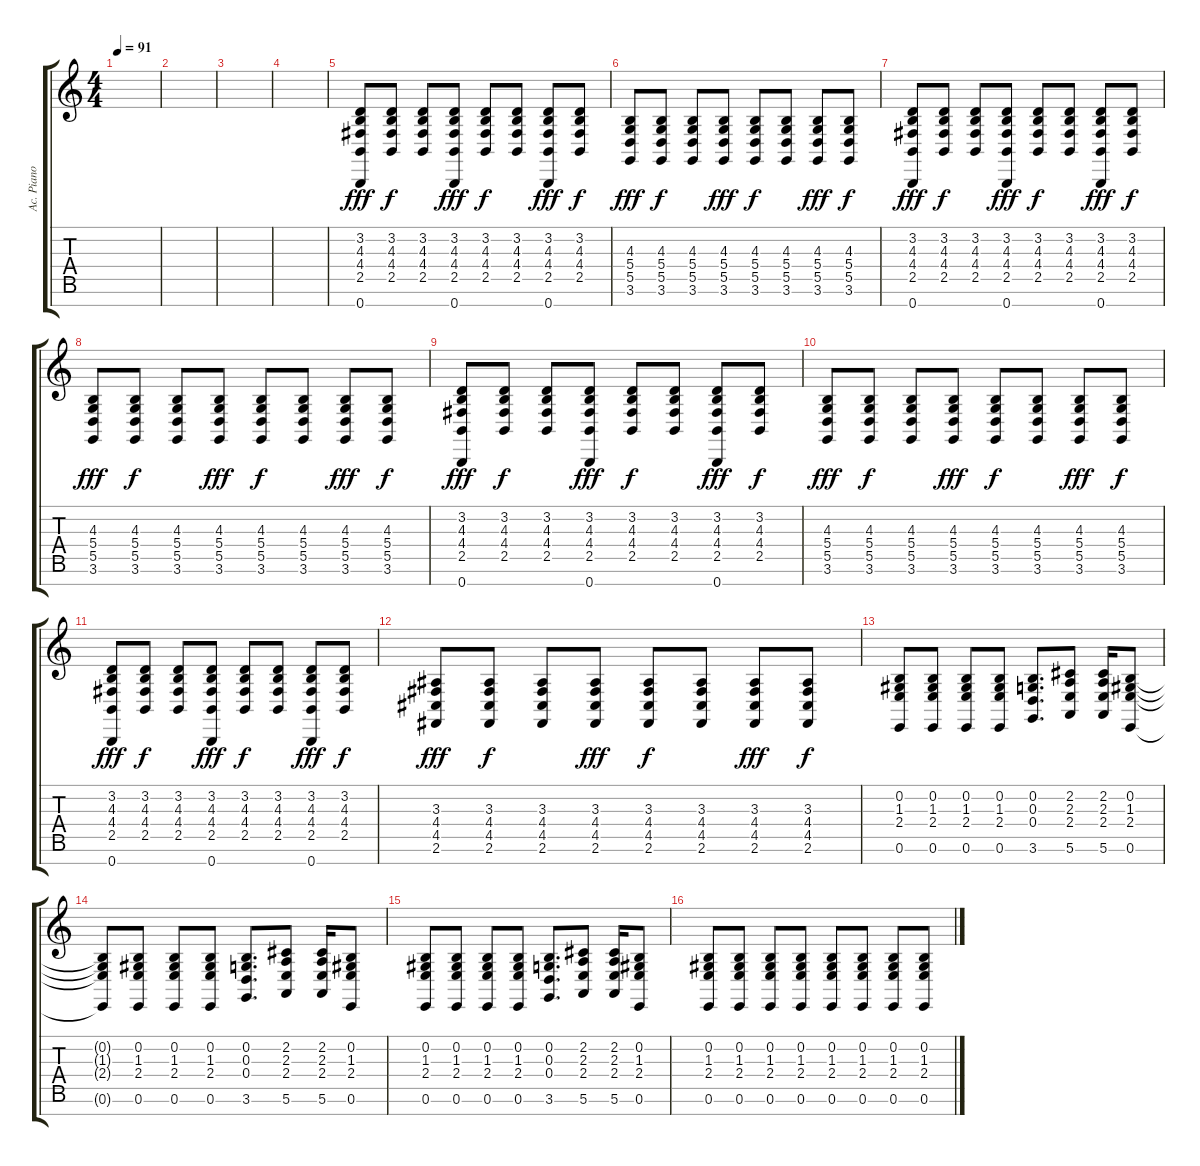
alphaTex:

\track ("Ac. Piano" "Ac. Piano") {instrument acousticgrandpiano}
\staff {score tabs}
\tuning (E4 B3 G3 D3 A2 E2 B1) {hide}
\ts (4 4)
\tempo 91
\clef g2
\ks c
|
|
|
|
(3.2 4.3 4.4 2.5 0.7).8{dy fff volume 10} (3.2 4.3 4.4 2.5).8{dy f} (3.2 4.3 4.4 2.5).8 (3.2 4.3 4.4 2.5 0.7).8{dy fff} (3.2 4.3 4.4 2.5).8{dy f} (3.2 4.3 4.4 2.5).8 (3.2 4.3 4.4 2.5 0.7).8{dy fff} (3.2 4.3 4.4 2.5).8{dy f} |
(4.3 5.4 5.5 3.6).8{dy fff} (4.3 5.4 5.5 3.6).8{dy f} (4.3 5.4 5.5 3.6).8 (4.3 5.4 5.5 3.6).8{dy fff} (4.3 5.4 5.5 3.6).8{dy f} (4.3 5.4 5.5 3.6).8 (4.3 5.4 5.5 3.6).8{dy fff} (4.3 5.4 5.5 3.6).8{dy f} |
(3.2 4.3 4.4 2.5 0.7).8{dy fff} (3.2 4.3 4.4 2.5).8{dy f} (3.2 4.3 4.4 2.5).8 (3.2 4.3 4.4 2.5 0.7).8{dy fff} (3.2 4.3 4.4 2.5).8{dy f} (3.2 4.3 4.4 2.5).8 (3.2 4.3 4.4 2.5 0.7).8{dy fff} (3.2 4.3 4.4 2.5).8{dy f} |
(4.3 5.4 5.5 3.6).8{dy fff} (4.3 5.4 5.5 3.6).8{dy f} (4.3 5.4 5.5 3.6).8 (4.3 5.4 5.5 3.6).8{dy fff} (4.3 5.4 5.5 3.6).8{dy f} (4.3 5.4 5.5 3.6).8 (4.3 5.4 5.5 3.6).8{dy fff} (4.3 5.4 5.5 3.6).8{dy f} |
(3.2 4.3 4.4 2.5 0.7).8{dy fff} (3.2 4.3 4.4 2.5).8{dy f} (3.2 4.3 4.4 2.5).8 (3.2 4.3 4.4 2.5 0.7).8{dy fff} (3.2 4.3 4.4 2.5).8{dy f} (3.2 4.3 4.4 2.5).8 (3.2 4.3 4.4 2.5 0.7).8{dy fff} (3.2 4.3 4.4 2.5).8{dy f} |
(4.3 5.4 5.5 3.6).8{dy fff} (4.3 5.4 5.5 3.6).8{dy f} (4.3 5.4 5.5 3.6).8 (4.3 5.4 5.5 3.6).8{dy fff} (4.3 5.4 5.5 3.6).8{dy f} (4.3 5.4 5.5 3.6).8 (4.3 5.4 5.5 3.6).8{dy fff} (4.3 5.4 5.5 3.6).8{dy f} |
(3.2 4.3 4.4 2.5 0.7).8{dy fff} (3.2 4.3 4.4 2.5).8{dy f} (3.2 4.3 4.4 2.5).8 (3.2 4.3 4.4 2.5 0.7).8{dy fff} (3.2 4.3 4.4 2.5).8{dy f} (3.2 4.3 4.4 2.5).8 (3.2 4.3 4.4 2.5 0.7).8{dy fff} (3.2 4.3 4.4 2.5).8{dy f} |
(3.3 4.4 4.5 2.6).8{dy fff} (3.3 4.4 4.5 2.6).8{dy f} (3.3 4.4 4.5 2.6).8 (3.3 4.4 4.5 2.6).8{dy fff} (3.3 4.4 4.5 2.6).8{dy f} (3.3 4.4 4.5 2.6).8 (3.3 4.4 4.5 2.6).8{dy fff} (3.3 4.4 4.5 2.6).8{dy f} |
(0.2 1.3 2.4 0.6).8 (0.2 1.3 2.4 0.6).8 (0.2 1.3 2.4 0.6).8 (0.2 1.3 2.4 0.6).8 (0.2 0.3 0.4 3.6).8{d} (2.2 2.3 2.4 5.6).8 (2.2 2.3 2.4 5.6).16 (0.2 1.3 2.4 0.6).8 |
(0.2{t} 1.3{t} 2.4{t} 0.6{t}).8 (0.2 1.3 2.4 0.6).8 (0.2 1.3 2.4 0.6).8 (0.2 1.3 2.4 0.6).8 (0.2 0.3 0.4 3.6).8{d} (2.2 2.3 2.4 5.6).8 (2.2 2.3 2.4 5.6).16 (0.2 1.3 2.4 0.6).8 |
(0.2 1.3 2.4 0.6).8 (0.2 1.3 2.4 0.6).8 (0.2 1.3 2.4 0.6).8 (0.2 1.3 2.4 0.6).8 (0.2 0.3 0.4 3.6).8{d} (2.2 2.3 2.4 5.6).8 (2.2 2.3 2.4 5.6).16 (0.2 1.3 2.4 0.6).8 |
(0.2 1.3 2.4 0.6).8 (0.2 1.3 2.4 0.6).8 (0.2 1.3 2.4 0.6).8 (0.2 1.3 2.4 0.6).8 (0.2 1.3 2.4 0.6).8 (0.2 1.3 2.4 0.6).8 (0.2 1.3 2.4 0.6).8 (0.2 1.3 2.4 0.6).8
